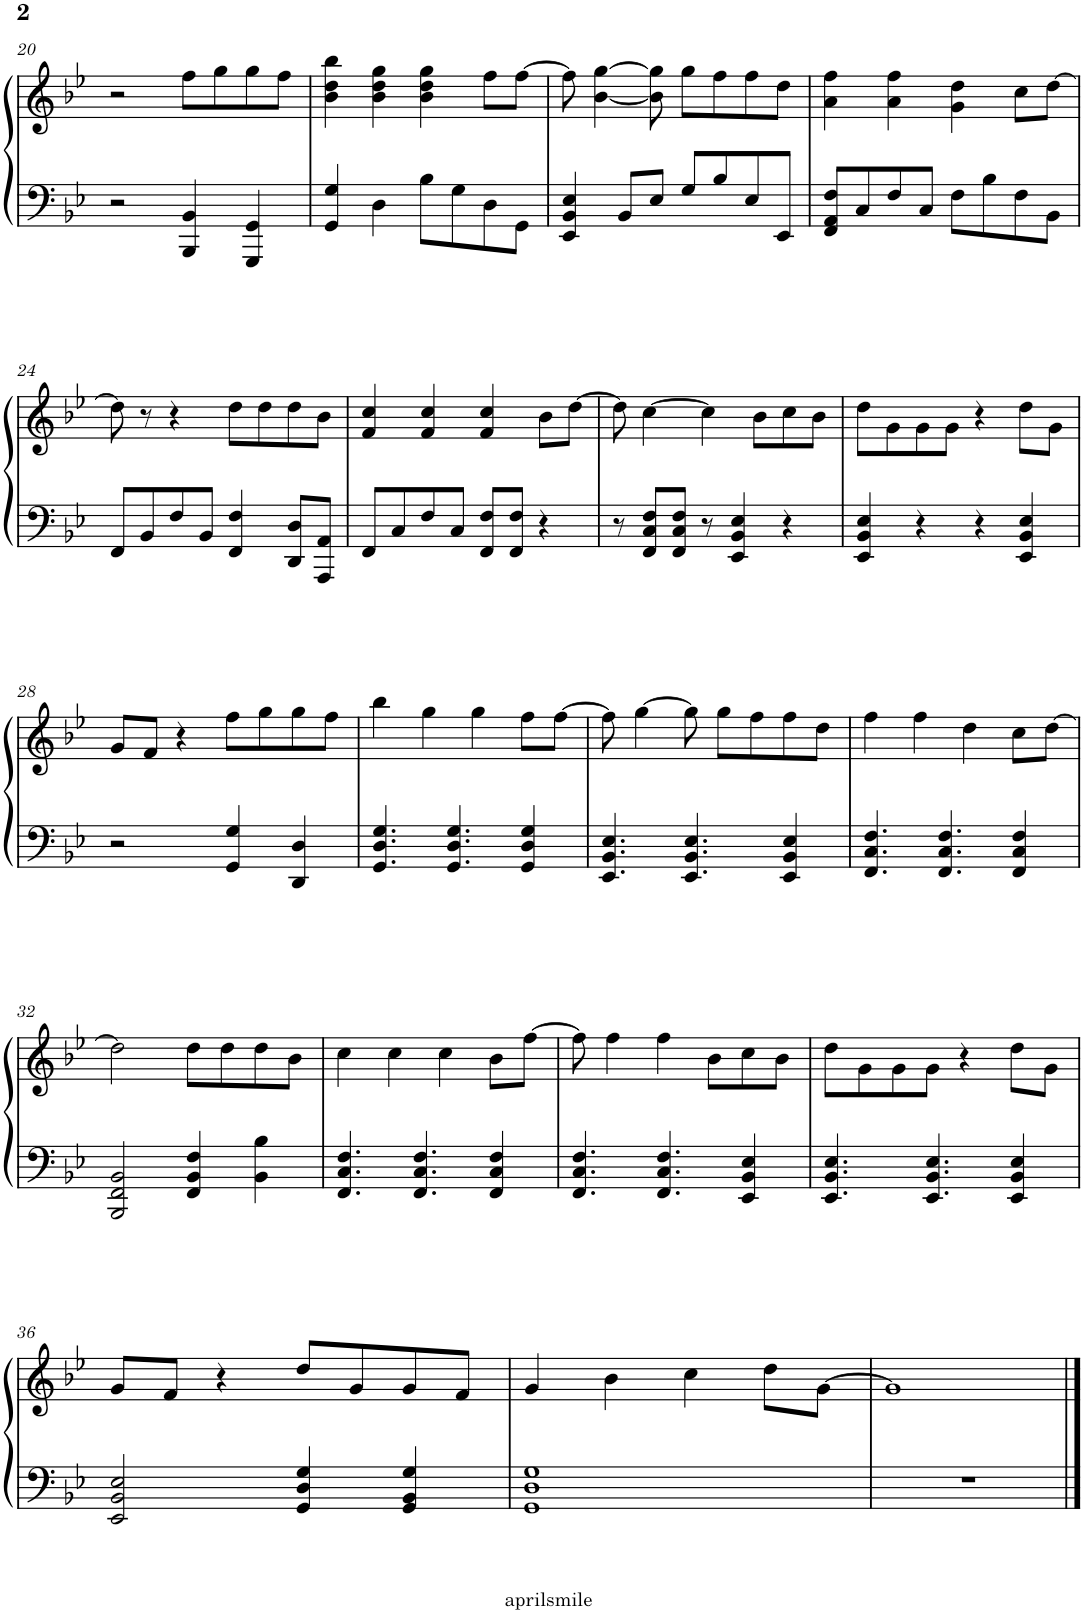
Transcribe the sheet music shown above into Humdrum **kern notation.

**kern	**kern
*part1	*part1
*staff2	*staff1
*I"Piano	*
*I'Pno.	*
!!LO:PB:g=z
*clefF4	*clefG2
*k[b-e-]	*k[b-e-]
*M4/4	*M4/4
=20	=20
2r	2r
4BBB-/ 4BB-/	8ff\L
.	8gg\
4GGG/ 4GG/	8gg\
.	8ff\J
=21	=21
4GG/ 4G/	4b-\ 4dd\ 4bb-\
4D\	4b-\ 4dd\ 4gg\
8B-\L	4b-\ 4dd\ 4gg\
8G\	.
8D\	8ff\L
8GG\J	[8ff\J
=22	=22
4EE-/ 4BB-/ 4E-/	8ff\]
.	[4b-\ [4gg\
8BB-/L	.
8E-/J	8b-\] 8gg\]
8G/L	8gg\L
8B-/	8ff\
8E-/	8ff\
8EE-/J	8dd\J
=23	=23
8FF/ 8AA/ 8F/L	4a\ 4ff\
8C/	.
8F/	4a\ 4ff\
8C/J	.
8F\L	4g\ 4dd\
8B-\	.
8F\	8cc\L
8BB-\J	[8dd\J
!!LO:LB:g=z
=24	=24
8FF/L	8dd\]
8BB-/	8r
8F/	4r
8BB-/J	.
4FF/ 4F/	8dd\L
.	8dd\
8DD/ 8D/L	8dd\
8AAA/ 8AA/J	8b-\J
=25	=25
8FF/L	4f/ 4cc/
8C/	.
8F/	4f/ 4cc/
8C/J	.
8FF/ 8F/L	4f/ 4cc/
8FF/ 8F/J	.
4r	8b-\L
.	[8dd\J
=26	=26
8r	8dd\]
8FF/ 8C/ 8F/L	[4cc\
8FF/ 8C/ 8F/J	.
8r	4cc\]
4EE-/ 4BB-/ 4E-/	.
.	8b-\L
4r	8cc\
.	8b-\J
=27	=27
4EE-/ 4BB-/ 4E-/	8dd\L
.	8g\
4r	8g\
.	8g\J
4r	4r
4EE-/ 4BB-/ 4E-/	8dd\L
.	8g\J
!!LO:LB:g=z
=28	=28
2r	8g/L
.	8f/J
.	4r
4GG/ 4G/	8ff\L
.	8gg\
4DD/ 4D/	8gg\
.	8ff\J
=29	=29
4.GG/ 4.D/ 4.G/	4bb-\
.	4gg\
4.GG/ 4.D/ 4.G/	.
.	4gg\
4GG/ 4D/ 4G/	8ff\L
.	[8ff\J
=30	=30
4.EE-/ 4.BB-/ 4.E-/	8ff\]
.	[4gg\
4.EE-/ 4.BB-/ 4.E-/	8gg\]
.	8gg\L
.	8ff\
4EE-/ 4BB-/ 4E-/	8ff\
.	8dd\J
=31	=31
4.FF/ 4.C/ 4.F/	4ff\
.	4ff\
4.FF/ 4.C/ 4.F/	.
.	4dd\
4FF/ 4C/ 4F/	8cc\L
.	[8dd\J
!!LO:LB:g=z
=32	=32
2BBB-/ 2FF/ 2BB-/	2dd\]
4FF/ 4BB-/ 4F/	8dd\L
.	8dd\
4BB-\ 4B-\	8dd\
.	8b-\J
=33	=33
4.FF/ 4.C/ 4.F/	4cc\
.	4cc\
4.FF/ 4.C/ 4.F/	.
.	4cc\
4FF/ 4C/ 4F/	8b-\L
.	[8ff\J
=34	=34
4.FF/ 4.C/ 4.F/	8ff\]
.	4ff\
4.FF/ 4.C/ 4.F/	4ff\
.	8b-\L
4EE-/ 4BB-/ 4E-/	8cc\
.	8b-\J
=35	=35
4.EE-/ 4.BB-/ 4.E-/	8dd\L
.	8g\
.	8g\
4.EE-/ 4.BB-/ 4.E-/	8g\J
.	4r
4EE-/ 4BB-/ 4E-/	8dd\L
.	8g\J
!!LO:LB:g=z
=36	=36
2EE-/ 2BB-/ 2E-/	8g/L
.	8f/J
.	4r
4GG/ 4D/ 4G/	8dd/L
.	8g/
4GG/ 4BB-/ 4G/	8g/
.	8f/J
=37	=37
1GG 1D 1G	4g/
.	4b-\
.	4cc\
.	8dd\L
.	[8g\J
=38	=38
1r	1g]
==	==
*-	*-
